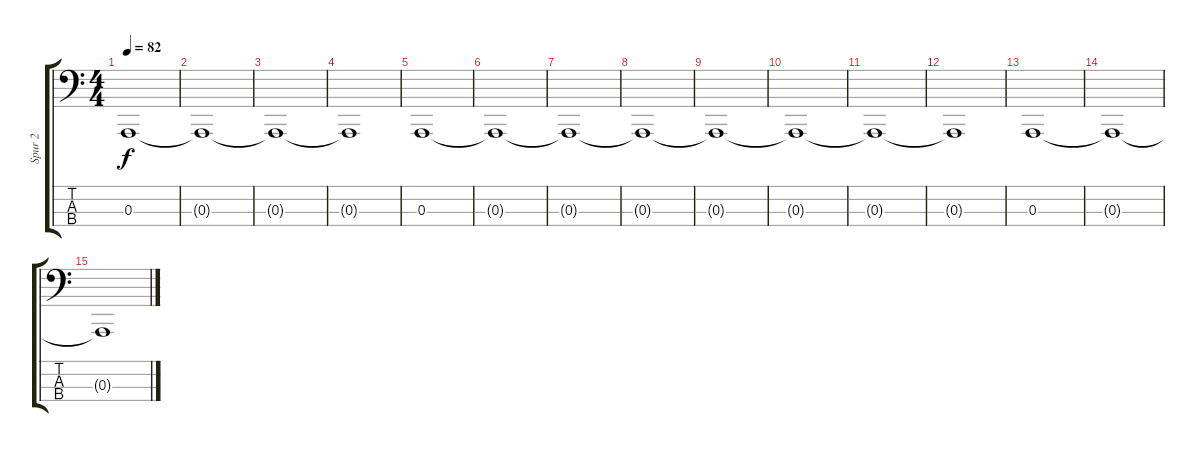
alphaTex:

\track ("Spur 2" "Spur 2") {instrument lead8bassandlead}
\staff {score tabs}
\tuning (G2 D2 A1 E1) {hide}
\ts (4 4)
\tempo 82
\clef f4
\ks c
0.3{t}.1{dy f} |
0.3{t}.1 |
0.3{t}.1 |
0.3{t}.1 |
0.3.1 |
0.3{t}.1 |
0.3{t}.1 |
0.3{t}.1 |
0.3{t}.1 |
0.3{t}.1 |
0.3{t}.1 |
0.3{t}.1 |
0.3.1 |
0.3{t}.1 |
0.3{t}.1
